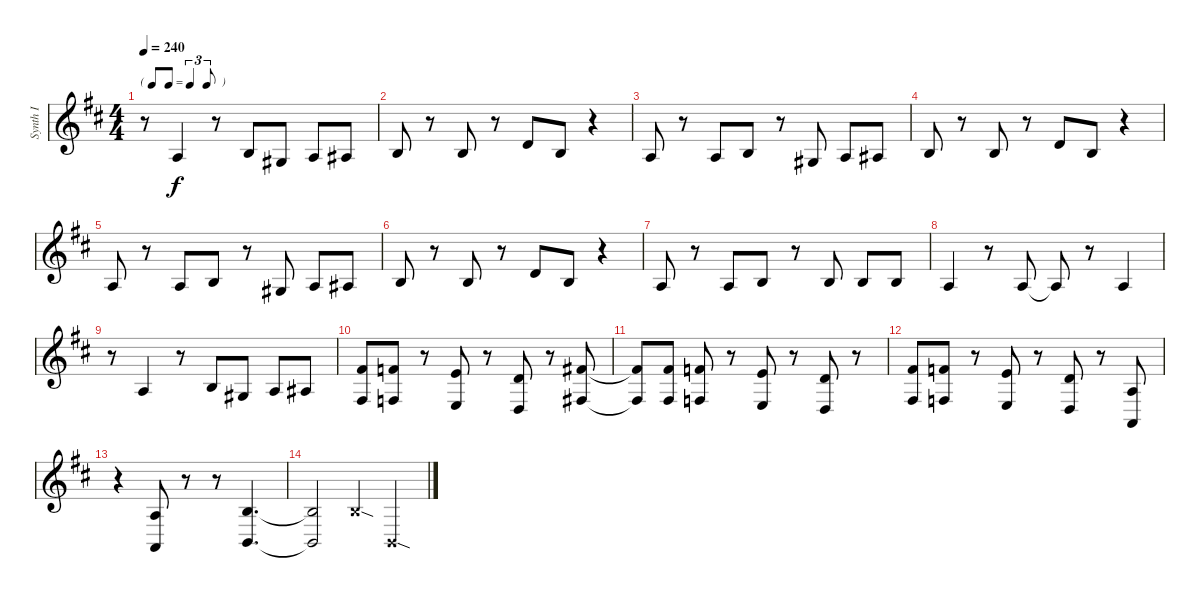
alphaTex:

\track ("Synth I" "Synth I") {instrument pad7halo}
\staff {score}
\tuning (E4 B3 G3 D3 A2 E2) {hide}
\ts (4 4)
\tf triplet8th
\tempo 240
\clef g2
\ks d
r.8{dy f} 7.4.4 r.8 0.2.8 1.3.8 2.3.8 3.3.8 |
0.2.8 r.8 0.2.8 r.8 3.2.8 0.2.8 r.4 |
2.3.8 r.8 2.3.8 4.3.8 r.8 1.3.8 2.3.8 8.4.8 |
0.2.8 r.8 0.2.8 r.8 3.2.8 0.2.8 r.4 |
2.3.8 r.8 2.3.8 4.3.8 r.8 1.3.8 2.3.8 8.4.8 |
0.2.8 r.8 0.2.8 r.8 3.2.8 0.2.8 r.4 |
2.3.8 r.8 2.3.8 4.3.8 r.8 0.2.8 0.2.8 0.2.8 |
7.4.4 r.8 2.3.8 2.3{t}.8 r.8 7.4.4 |
r.8 7.4.4 r.8 0.2.8 1.3.8 2.3.8 3.3.8 |
(2.1 4.4).8 (1.1 3.4).8 r.8 (0.1 2.4).8 r.8 (3.2 0.4).8 r.8 (2.1 4.4).8 |
(2.1{t} 4.4{t}).8 (2.1 4.4).8 (1.1 3.4).8 r.8 (0.1 2.4).8 r.8 (3.2 0.4).8 r.8 |
(2.1 4.4).8 (1.1 3.4).8 r.8 (0.1 2.4).8 r.8 (3.2 0.4).8 r.8 (2.3 0.5).8 |
r.4 (2.3 0.5).8 r.8 r.8 (0.2 2.5).4{d} |
(0.2{t} 2.5{t}).2 0.2{sod x}.4 2.5{sod x}.4
